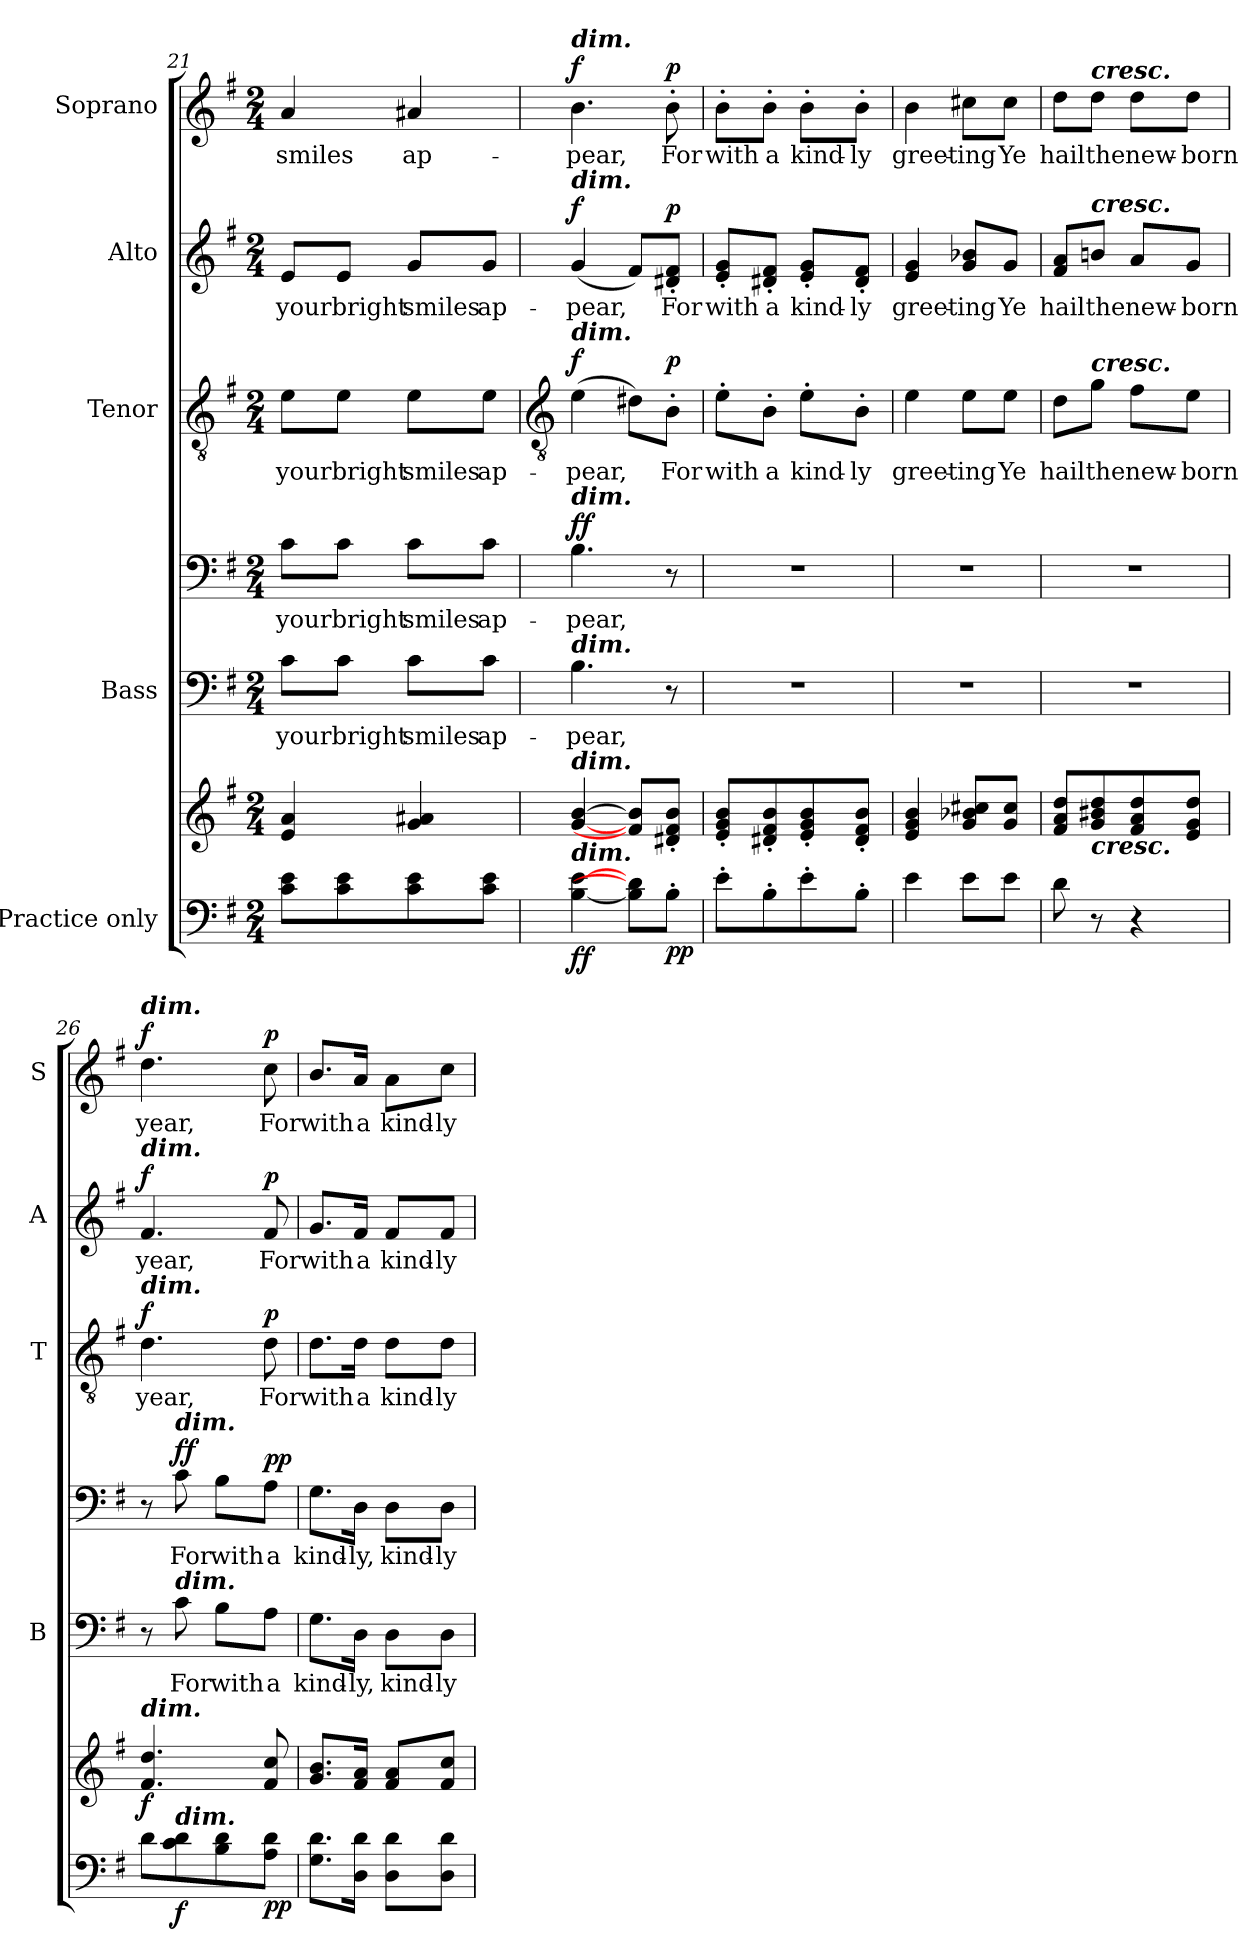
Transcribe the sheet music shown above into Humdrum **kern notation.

**kern	**kern	**dynam	**kern	**text	**kern	**text	**dynam	**kern	**text	**dynam	**kern	**text	**dynam	**kern	**text	**dynam
*part5	*part5	*part5	*part4	*part4	*part4	*part4	*part4	*part3	*part3	*part3	*part2	*part2	*part2	*part1	*part1	*part1
*staff7	*staff6	*staff6/7	*staff5	*staff5	*staff4	*staff4	*staff4/5	*staff3	*staff3	*staff3	*staff2	*staff2	*staff2	*staff1	*staff1	*staff1
*I"Practice only	*	*	*I"Bass	*	*	*	*	*I"Tenor	*	*	*I"Alto	*	*	*I"Soprano	*	*
*	*	*	*I'B	*	*	*	*	*I'T	*	*	*I'A	*	*	*I'S	*	*
*clefF4	*clefG2	*	*	*	*clefF4	*	*	*clefGv2	*	*	*clefG2	*	*	*clefG2	*	*
*k[f#]	*k[f#]	*	*k[f#]	*	*k[f#]	*	*	*k[f#]	*	*	*k[f#]	*	*	*k[f#]	*	*
*G:	*G:	*	*G:	*	*G:	*	*	*G:	*	*	*G:	*	*	*G:	*	*
*M2/4	*M2/4	*	*M2/4	*	*M2/4	*	*	*M2/4	*	*	*M2/4	*	*	*M2/4	*	*
=21	=21	=21	=21	=21	=21	=21	=21	=21	=21	=21	=21	=21	=21	=21	=21	=21
!	!	!	!	!LO:LY:b	!	!LO:LY:b	!	!	!LO:LY:b	!	!	!LO:LY:b	!	!	!LO:LY:b	!
8c 8eL	4e 4a	.	8c\L	your	8c\L	your	.	8e\L	your	.	8e/L	your	.	4a	smiles	.
!	!	!	!	!LO:LY:b	!	!LO:LY:b	!	!	!LO:LY:b	!	!	!LO:LY:b	!	!	!	!
8c 8e	.	.	8c\J	bright	8c\J	bright	.	8e\J	bright	.	8e/J	bright	.	.	.	.
!	!	!	!	!LO:LY:b	!	!LO:LY:b	!	!	!LO:LY:b	!	!	!LO:LY:b	!	!	!LO:LY:b	!
8c 8e	4g 4a#X	.	8c\L	smiles	8c\L	smiles	.	8e\L	smiles	.	8g/L	smiles	.	4a#X	ap-	.
!	!	!	!	!LO:LY:b	!	!LO:LY:b	!	!	!LO:LY:b	!	!	!LO:LY:b	!	!	!	!
8c 8eJ	.	.	8c\J	ap-	8c\J	ap-	.	8e\J	ap-	.	8g/J	ap-	.	.	.	.
!!LO:LB:g=z
=22	=22	=22	=22	=22	=22	=22	=22	=22	=22	=22	=22	=22	=22	=22	=22	=22
*	*	*	*	*	*	*	*	*clefGv2	*	*	*	*	*	*	*	*
!	!	!	!	!	!	!	!	!	!	!	!	!	!	!LO:TX:a:Bi:t=dim.	!	!
!	!	!	!	!	!	!	!	!	!	!	!LO:TX:a:Bi:t=dim.	!	!	!	!	!
!	!	!	!	!	!	!	!	!LO:TX:a:Bi:t=dim.	!	!	!	!	!	!	!	!
!	!	!	!	!	!LO:TX:a:Bi:t=dim.	!	!	!	!	!	!	!	!	!	!	!
!	!	!	!LO:TX:a:Bi:t=dim.	!	!	!	!	!	!	!	!	!	!	!	!	!
!	!LO:TX:a:Bi:t=dim.	!	!	!	!	!	!	!	!	!	!	!	!	!	!	!
!LO:TX:a:Bi:t=dim.	!	!	!	!	!	!	!	!	!	!	!	!	!	!	!	!
!	!	!LO:DY:b=2	!	!LO:LY:b	!	!LO:LY:b	!	!	!LO:LY:b	!	!	!LO:LY:b	!	!	!LO:LY:b	!
!	!	!LO:DY:n=1:b	!	!	!	!	!LO:DY:b=2	!	!	!	!	!	!	!	!	!
!	!	!	!	!	!	!	!LO:DY:n=1:b	!	!	!LO:DY:b	!	!	!LO:DY:b	!	!	!LO:DY:b
[4B [4e	[4g [4b	f f	4.B	-pear,	4.B	-pear,	f f	(>4e	-pear,	f	(<4g	-pear,	f	4.b	-pear,	f
8B] 8d#]L	8f#] 8b]L	.	.	.	.	.	.	8d#X\L)	.	.	8f#/L)	.	.	.	.	.
!	!	!LO:DY:n=2:b=2	!	!	!	!	!	!	!LO:LY:b	!	!	!LO:LY:b	!	!	!LO:LY:b	!
!	!	!LO:DY:n=3:b	!	!	!	!	!	!	!	!LO:DY:b	!	!	!LO:DY:b	!	!	!LO:DY:b
8B'J	8d#X' 8f#' 8b'J	p p	8r	.	8r	.	.	8B'\J	For	p	8d#X'/ 8f#'/J	For	p	8b'	For	p
=23	=23	=23	=23	=23	=23	=23	=23	=23	=23	=23	=23	=23	=23	=23	=23	=23
!	!	!	!LO:N:vis=1	!	!LO:N:vis=1	!	!	!	!LO:LY:b	!	!	!LO:LY:b	!	!	!LO:LY:b	!
8e'L	8e' 8g' 8b'L	.	2r	.	2r	.	.	8e'\L	with	.	8e'/ 8g'/L	with	.	8b'\L	with	.
!	!	!	!	!	!	!	!	!	!LO:LY:b	!	!	!LO:LY:b	!	!	!LO:LY:b	!
8B'	8d#X' 8f#' 8b'	.	.	.	.	.	.	8B'\J	a	.	8d#X'/ 8f#'/J	a	.	8b'\J	a	.
!	!	!	!	!	!	!	!	!	!LO:LY:b	!	!	!LO:LY:b	!	!	!LO:LY:b	!
8e'	8e' 8g' 8b'	.	.	.	.	.	.	8e'\L	kind-	.	8e'/ 8g'/L	kind-	.	8b'\L	kind-	.
!	!	!	!	!	!	!	!	!	!LO:LY:b	!	!	!LO:LY:b	!	!	!LO:LY:b	!
8B'J	8d#' 8f#' 8b'J	.	.	.	.	.	.	8B'\J	-ly	.	8d#'/ 8f#'/J	-ly	.	8b'\J	-ly	.
=24	=24	=24	=24	=24	=24	=24	=24	=24	=24	=24	=24	=24	=24	=24	=24	=24
!	!	!	!LO:N:vis=1	!	!LO:N:vis=1	!	!	!	!LO:LY:b	!	!	!LO:LY:b	!	!	!LO:LY:b	!
4e	4e 4g 4b	.	2r	.	2r	.	.	4e	greet-	.	4e 4g	greet-	.	4b	greet-	.
!	!	!	!	!	!	!	!	!	!LO:LY:b	!	!	!LO:LY:b	!	!	!LO:LY:b	!
8eL	8g 8b-X 8cc#XL	.	.	.	.	.	.	8e\L	-ing	.	8g/ 8b-X/L	-ing	.	8cc#X\L	-ing	.
!	!	!	!	!	!	!	!	!	!LO:LY:b	!	!	!LO:LY:b	!	!	!LO:LY:b	!
8eJ	8g 8cc#J	.	.	.	.	.	.	8e\J	Ye	.	8g/J	Ye	.	8cc#\J	Ye	.
=25	=25	=25	=25	=25	=25	=25	=25	=25	=25	=25	=25	=25	=25	=25	=25	=25
!	!	!	!LO:N:vis=1	!	!LO:N:vis=1	!	!	!	!LO:LY:b	!	!	!LO:LY:b	!	!	!LO:LY:b	!
8d	8f# 8a 8ddL	.	2r	.	2r	.	.	8d\L	hail	.	8f#/ 8a/L	hail	.	8dd\L	hail	.
!	!	!	!	!	!	!	!	!	!	!	!	!	!	!LO:TX:a:Bi:t=cresc.	!	!
!	!	!	!	!	!	!	!	!	!	!	!LO:TX:a:Bi:t=cresc.	!	!	!	!	!
!	!	!	!	!	!	!	!	!LO:TX:a:Bi:t=cresc.	!	!	!	!	!	!	!	!
!	!LO:TX:b:Bi:t=cresc.	!	!	!	!	!	!	!	!	!	!	!	!	!	!	!
!	!	!	!	!	!	!	!	!	!LO:LY:b	!	!	!LO:LY:b	!	!	!LO:LY:b	!
8r	8g 8b#X 8dd	.	.	.	.	.	.	8g\J	the	.	8bn/J	the	.	8dd\J	the	.
!	!	!	!	!	!	!	!	!	!LO:LY:b	!	!	!LO:LY:b	!	!	!LO:LY:b	!
4r	8f# 8a 8dd	.	.	.	.	.	.	8f#\L	new-	.	8a/L	new-	.	8dd\L	new-	.
!	!	!	!	!	!	!	!	!	!LO:LY:b	!	!	!LO:LY:b	!	!	!LO:LY:b	!
.	8e 8g 8ddJ	.	.	.	.	.	.	8e\J	-born	.	8g/J	-born	.	8dd\J	-born	.
=26	=26	=26	=26	=26	=26	=26	=26	=26	=26	=26	=26	=26	=26	=26	=26	=26
!	!	!	!	!	!	!	!	!	!	!	!	!	!	!LO:TX:a:Bi:t=dim.	!	!
!	!	!	!	!	!	!	!	!	!	!	!LO:TX:a:Bi:t=dim.	!	!	!	!	!
!	!	!	!	!	!	!	!	!LO:TX:a:Bi:t=dim.	!	!	!	!	!	!	!	!
!	!LO:TX:a:Bi:t=dim.	!	!	!	!	!	!	!	!	!	!	!	!	!	!	!
!	!	!LO:DY:b	!	!	!	!	!	!	!LO:LY:b	!LO:DY:b	!	!LO:LY:b	!LO:DY:b	!	!LO:LY:b	!LO:DY:b
8dL	4.f# 4.dd	f	8r	.	8r	.	.	4.d	year,	f	4.f#	year,	f	4.dd	year,	f
!	!	!	!	!	!LO:TX:a:Bi:t=dim.	!	!	!	!	!	!	!	!	!	!	!
!	!	!	!LO:TX:a:Bi:t=dim.	!	!	!	!	!	!	!	!	!	!	!	!	!
!LO:TX:a:Bi:t=dim.	!	!	!	!	!	!	!	!	!	!	!	!	!	!	!	!
!	!	!LO:DY:b=2	!	!LO:LY:b	!	!LO:LY:b	!LO:DY:b=2	!	!	!	!	!	!	!	!	!
!	!	!	!	!	!	!	!LO:DY:n=1:b	!	!	!	!	!	!	!	!	!
8c 8d	.	f	8c	For	8c	For	f f	.	.	.	.	.	.	.	.	.
!	!	!	!	!LO:LY:b	!	!LO:LY:b	!	!	!	!	!	!	!	!	!	!
8B 8d	.	.	8B\L	with	8B\L	with	.	.	.	.	.	.	.	.	.	.
!	!	!LO:DY:b=2	!	!LO:LY:b	!	!LO:LY:b	!	!	!LO:LY:b	!	!	!LO:LY:b	!	!	!LO:LY:b	!
!	!	!LO:DY:n=1:b	!	!	!	!	!LO:DY:n=2:b=2	!	!	!	!	!	!	!	!	!
!	!	!	!	!	!	!	!LO:DY:n=3:b	!	!	!LO:DY:b	!	!	!LO:DY:b	!	!	!LO:DY:b
8A 8dJ	8f# 8cc	p p	8A\J	a	8A\J	a	p p	8d	For	p	8f#	For	p	8cc	For	p
=27	=27	=27	=27	=27	=27	=27	=27	=27	=27	=27	=27	=27	=27	=27	=27	=27
!	!	!	!	!LO:LY:b	!	!LO:LY:b	!	!	!LO:LY:b	!	!	!LO:LY:b	!	!	!LO:LY:b	!
8.G 8.dL	8.g/ 8.b/L	.	8.G\L	kind-	8.G\L	kind-	.	8.d\L	with	.	8.g/L	with	.	8.b/L	with	.
!	!	!	!	!LO:LY:b	!	!LO:LY:b	!	!	!LO:LY:b	!	!	!LO:LY:b	!	!	!LO:LY:b	!
16D 16dJ	16f# 16aJ	.	16D\Jk	-ly,	16D\Jk	-ly,	.	16d\Jk	a	.	16f#/Jk	a	.	16a/Jk	a	.
!	!	!	!	!LO:LY:b	!	!LO:LY:b	!	!	!LO:LY:b	!	!	!LO:LY:b	!	!	!LO:LY:b	!
8D 8dL	8f# 8aL	.	8D\L	kind-	8D\L	kind-	.	8d\L	kind-	.	8f#/L	kind-	.	8a\L	kind-	.
!	!	!	!	!LO:LY:b	!	!LO:LY:b	!	!	!LO:LY:b	!	!	!LO:LY:b	!	!	!LO:LY:b	!
8D 8dJ	8f# 8ccJ	.	8D\J	-ly	8D\J	-ly	.	8d\J	-ly	.	8f#/J	-ly	.	8cc\J	-ly	.
=	=	=	=	=	=	=	=	=	=	=	=	=	=	=	=	=
*-	*-	*-	*-	*-	*-	*-	*-	*-	*-	*-	*-	*-	*-	*-	*-	*-
